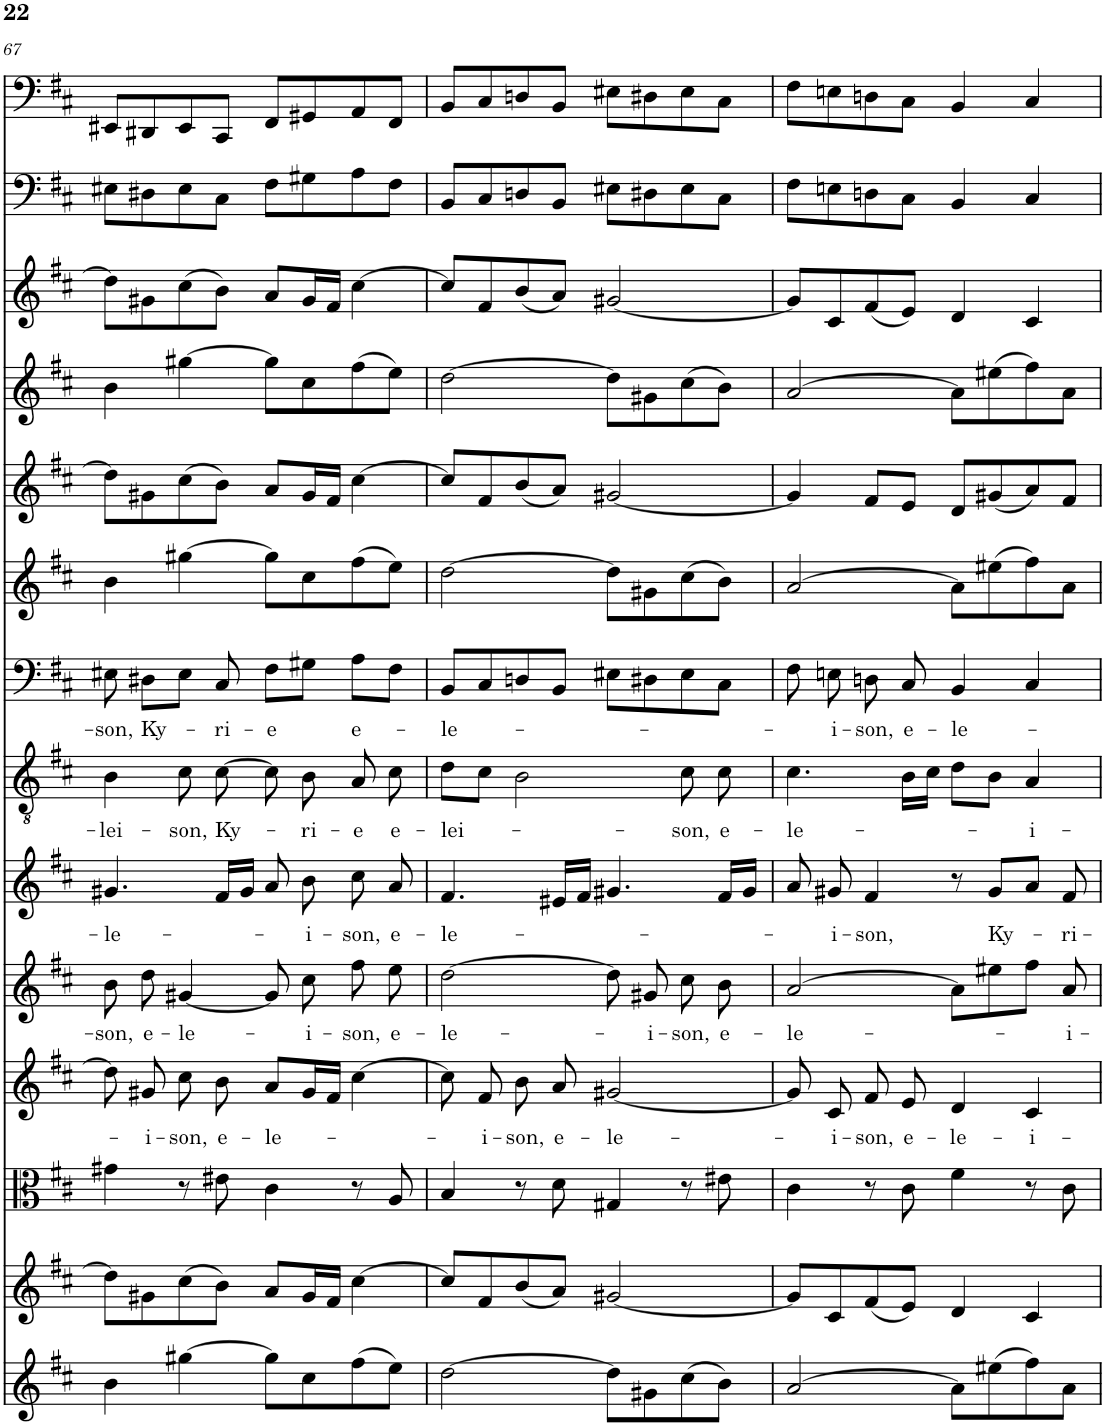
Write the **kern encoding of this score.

**kern	**kern	**kern	**kern	**text	**kern	**text	**kern	**text	**kern	**text	**kern	**text	**kern	**kern	**kern	**kern	**kern	**kern
*part14	*part13	*part12	*part11	*part11	*part10	*part10	*part9	*part9	*part8	*part8	*part7	*part7	*part6	*part5	*part4	*part3	*part2	*part1
*staff14	*staff13	*staff12	*staff11	*staff11	*staff10	*staff10	*staff9	*staff9	*staff8	*staff8	*staff7	*staff7	*staff6	*staff5	*staff4	*staff3	*staff2	*staff1
*I"Piano	*I"Piano	*I"Piano	*I"Piano	*	*I"Piano	*	*I"Piano	*	*I"Piano	*	*I"Piano	*	*I"Piano	*I"Piano	*I"Piano	*I"Piano	*I"Piano	*I"Piano
*I'Pno	*I'Pno	*I'Pno	*I'Pno	*	*I'Pno	*	*I'Pno	*	*I'Pno	*	*I'Pno	*	*I'Pno	*I'Pno	*I'Pno	*I'Pno	*I'Pno	*I'Pno
!!LO:PB:g=z
*clefG2	*clefG2	*clefC3	*clefG2	*	*clefG2	*	*clefG2	*	*clefGv2	*	*clefF4	*	*clefG2	*clefG2	*clefG2	*clefG2	*clefF4	*clefF4
*k[f#c#]	*k[f#c#]	*k[f#c#]	*k[f#c#]	*	*k[f#c#]	*	*k[f#c#]	*	*k[f#c#]	*	*k[f#c#]	*	*k[f#c#]	*k[f#c#]	*k[f#c#]	*k[f#c#]	*k[f#c#]	*k[f#c#]
*b:	*b:	*b:	*b:	*	*b:	*	*b:	*	*b:	*	*b:	*	*b:	*b:	*b:	*b:	*b:	*b:
*M4/4	*M4/4	*M4/4	*M4/4	*	*M4/4	*	*M4/4	*	*M4/4	*	*M4/4	*	*M4/4	*M4/4	*M4/4	*M4/4	*M4/4	*M4/4
=67	=67	=67	=67	=67	=67	=67	=67	=67	=67	=67	=67	=67	=67	=67	=67	=67	=67	=67
!	!	!	!	!	!	!LO:LY:b	!	!LO:LY:b	!	!LO:LY:b	!	!LO:LY:b	!	!	!	!	!	!
4b\	8dd\L]	4g#X\	8dd\]	.	8b\	-son,	4.g#X/	-le-	4B\	-lei-	8E#X\	-son,	4b\	8dd\L]	4b\	8dd\L]	8E#X\L	8EE#X/L
!	!	!	!	!LO:LY:b	!	!LO:LY:b	!	!	!	!	!	!LO:LY:b	!	!	!	!	!	!
.	8g#X\	.	8g#X/	-i-	8dd\	e-	.	.	.	.	8D#X\L	Ky-	.	8g#X\	.	8g#X\	8D#X\	8DD#X/
!	!	!	!	!LO:LY:b	!	!LO:LY:b	!	!	!	!LO:LY:b	!	!	!	!	!	!	!	!
[4gg#X\	(8cc#\	8r	8cc#\	-son,	[4g#X/	-le-	.	.	8c#\	-son,	8E#\J	.	[4gg#X\	(8cc#\	[4gg#X\	(8cc#\	8E#\	8EE#/
!	!	!	!	!LO:LY:b	!	!	!	!	!	!LO:LY:b	!	!LO:LY:b	!	!	!	!	!	!
.	8b\J)	8e#X\	8b\	e-	.	.	16f#/LL	.	[8c#\	Ky-	8C#/	-ri-	.	8b\J)	.	8b\J)	8C#\J	8CC#/J
.	.	.	.	.	.	.	16g#/JJ	.	.	.	.	.	.	.	.	.	.	.
!	!	!	!	!LO:LY:b	!	!	!	!	!	!	!	!LO:LY:b	!	!	!	!	!	!
8gg#\L]	8a/L	4c#\	8a/L	-le-	8g#/]	.	8a/	.	8c#\]	.	8F#\L	-e	8gg#\L]	8a/L	8gg#\L]	8a/L	8F#\L	8FF#/L
!	!	!	!	!	!	!LO:LY:b	!	!LO:LY:b	!	!LO:LY:b	!	!	!	!	!	!	!	!
8cc#\	16g#/L	.	16g#/L	.	8cc#\	-i-	8b\	-i-	8B\	-ri-	8G#X\J	.	8cc#\	16g#/L	8cc#\	16g#/L	8G#X\	8GG#X/
.	16f#/JJ	.	16f#/JJ	.	.	.	.	.	.	.	.	.	.	16f#/JJ	.	16f#/JJ	.	.
!	!	!	!	!	!	!LO:LY:b	!	!LO:LY:b	!	!LO:LY:b	!	!LO:LY:b	!	!	!	!	!	!
(8ff#\	[4cc#\	8r	[4cc#\	.	8ff#\	-son,	8cc#\	-son,	8A/	-e	8A\L	e-	(8ff#\	[4cc#\	(8ff#\	[4cc#\	8A\	8AA/
!	!	!	!	!	!	!LO:LY:b	!	!LO:LY:b	!	!LO:LY:b	!	!	!	!	!	!	!	!
8ee\J)	.	8A/	.	.	8ee\	e-	8a/	e-	8c#\	e-	8F#\J	.	8ee\J)	.	8ee\J)	.	8F#\J	8FF#/J
=68	=68	=68	=68	=68	=68	=68	=68	=68	=68	=68	=68	=68	=68	=68	=68	=68	=68	=68
!	!	!	!	!	!	!LO:LY:b	!	!LO:LY:b	!	!LO:LY:b	!	!LO:LY:b	!	!	!	!	!	!
[2dd\	8cc#/L]	4B/	8cc#\]	.	[2dd\	-le-	4.f#/	-le-	8d\L	-lei-	8BB/L	-le-	[2dd\	8cc#/L]	[2dd\	8cc#/L]	8BB/L	8BB/L
!	!	!	!	!LO:LY:b	!	!	!	!	!	!	!	!	!	!	!	!	!	!
.	8f#/	.	8f#/	-i-	.	.	.	.	8c#\J	.	8C#/	.	.	8f#/	.	8f#/	8C#/	8C#/
!	!	!	!	!LO:LY:b	!	!	!	!	!	!	!	!	!	!	!	!	!	!
.	(8b/	8r	8b\	-son,	.	.	.	.	2B\	.	8Dn/	.	.	(8b/	.	(8b/	8Dn/	8Dn/
!	!	!	!	!LO:LY:b	!	!	!	!	!	!	!	!	!	!	!	!	!	!
.	8a/J)	8d\	8a/	e-	.	.	16e#X/LL	.	.	.	8BB/J	.	.	8a/J)	.	8a/J)	8BB/J	8BB/J
.	.	.	.	.	.	.	16f#/JJ	.	.	.	.	.	.	.	.	.	.	.
!	!	!	!	!LO:LY:b	!	!	!	!	!	!	!	!	!	!	!	!	!	!
8dd\L]	[2g#X/	4G#X/	[2g#X/	-le-	8dd\]	.	4.g#X/	.	.	.	8E#X\L	.	8dd\L]	[2g#X/	8dd\L]	[2g#X/	8E#X\L	8E#X\L
!	!	!	!	!	!	!LO:LY:b	!	!	!	!	!	!	!	!	!	!	!	!
8g#X\	.	.	.	.	8g#X/	-i-	.	.	.	.	8D#X\	.	8g#X\	.	8g#X\	.	8D#X\	8D#X\
!	!	!	!	!	!	!LO:LY:b	!	!	!	!LO:LY:b	!	!	!	!	!	!	!	!
(8cc#\	.	8r	.	.	8cc#\	-son,	.	.	8c#\	-son,	8E#\	.	(8cc#\	.	(8cc#\	.	8E#\	8E#\
!	!	!	!	!	!	!LO:LY:b	!	!	!	!LO:LY:b	!	!	!	!	!	!	!	!
8b\J)	.	8e#X\	.	.	8b\	e-	16f#/LL	.	8c#\	e-	8C#\J	.	8b\J)	.	8b\J)	.	8C#\J	8C#\J
.	.	.	.	.	.	.	16g#/JJ	.	.	.	.	.	.	.	.	.	.	.
=69	=69	=69	=69	=69	=69	=69	=69	=69	=69	=69	=69	=69	=69	=69	=69	=69	=69	=69
!	!	!	!	!	!	!LO:LY:b	!	!	!	!LO:LY:b	!	!	!	!	!	!	!	!
[2a/	8g#/L]	4c#\	8g#/]	.	[2a/	-le-	8a/	.	4.c#\	-le-	8F#\	.	[2a/	4g#/]	[2a/	8g#/L]	8F#\L	8F#\L
!	!	!	!	!LO:LY:b	!	!	!	!LO:LY:b	!	!	!	!LO:LY:b	!	!	!	!	!	!
.	8c#/	.	8c#/	-i-	.	.	8g#X/	-i-	.	.	8En\	-i-	.	.	.	8c#/	8En\	8En\
!	!	!	!	!LO:LY:b	!	!	!	!LO:LY:b	!	!	!	!LO:LY:b	!	!	!	!	!	!
.	(8f#/	8r	8f#/	-son,	.	.	4f#/	-son,	.	.	8Dn\	-son,	.	8f#/L	.	(8f#/	8Dn\	8Dn\
!	!	!	!	!LO:LY:b	!	!	!	!	!	!	!	!LO:LY:b	!	!	!	!	!	!
.	8e/J)	8c#\	8e/	e-	.	.	.	.	16B\LL	.	8C#/	e-	.	8e/J	.	8e/J)	8C#\J	8C#\J
.	.	.	.	.	.	.	.	.	16c#\JJ	.	.	.	.	.	.	.	.	.
!	!	!	!	!LO:LY:b	!	!	!	!	!	!	!	!LO:LY:b	!	!	!	!	!	!
8a\L]	4d/	4f#\	4d/	-le-	8a\L]	.	8r	.	8d\L	.	4BB/	-le-	8a\L]	8d/L	8a\L]	4d/	4BB/	4BB/
!	!	!	!	!	!	!	!	!LO:LY:b	!	!	!	!	!	!	!	!	!	!
(8ee#X\	.	.	.	.	8ee#X\	.	8g#/L	Ky-	8B\J	.	.	.	(8ee#X\	(8g#X/	(8ee#X\	.	.	.
!	!	!	!	!LO:LY:b	!	!	!	!	!	!LO:LY:b	!	!	!	!	!	!	!	!
8ff#\)	4c#/	8r	4c#/	-i-	8ff#\J	.	8a/J	.	4A/	-i-	4C#/	.	8ff#\)	8a/)	8ff#\)	4c#/	4C#/	4C#/
!	!	!	!	!	!	!LO:LY:b	!	!LO:LY:b	!	!	!	!	!	!	!	!	!	!
8a\J	.	8c#\	.	.	8a/	-i-	8f#/	-ri-	.	.	.	.	8a\J	8f#/J	8a\J	.	.	.
=	=	=	=	=	=	=	=	=	=	=	=	=	=	=	=	=	=	=
*-	*-	*-	*-	*-	*-	*-	*-	*-	*-	*-	*-	*-	*-	*-	*-	*-	*-	*-
